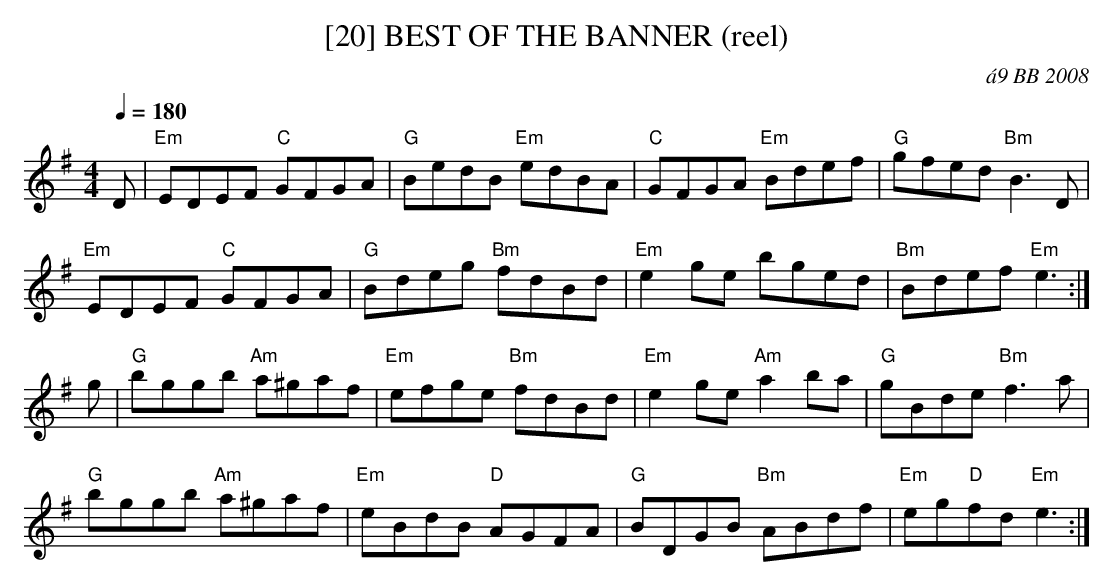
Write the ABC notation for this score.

X:1
T:[20] BEST OF THE BANNER (reel)
C:\'a9 BB 2008
L:1/8
Q:1/4=180
M:4/4
K:Em
D|"Em" EDEF "C"GFGA|"G"BedB "Em"edBA|"C"GFGA "Em"Bdef|"G"gfed "Bm"B3D|
"Em"EDEF "C"GFGA|"G"Bdeg "Bm"fdBd|"Em"e2 ge bged|"Bm"Bdef "Em"e3 :|
g|"G"bggb "Am"a^gaf|"Em" efge "Bm" fdBd|"Em"e2ge "Am"a2ba|"G"gBde "Bm"f3a|
"G"bggb "Am"a^gaf|"Em"eBdB "D"AGFA|"G"BDGB "Bm" ABdf|"Em" eg"D"fd "Em"e3 :|
